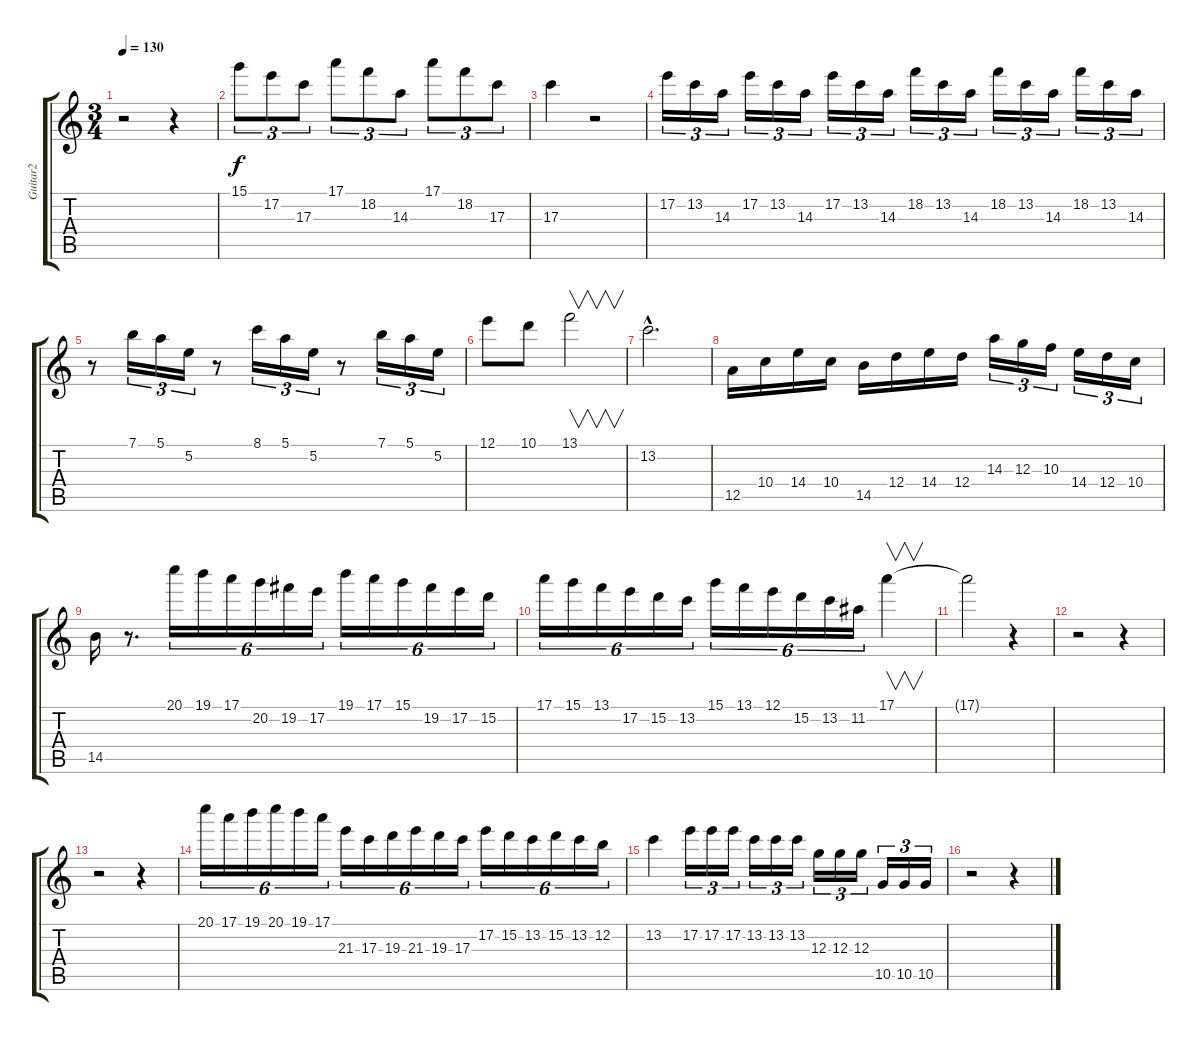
\track ("Guitar2" "Guitar2") {instrument distortionguitar}
\staff {score tabs}
\tuning (E4 B3 G3 D3 A2 E2) {hide}
\ts (3 4)
\tempo 130
\clef g2
\ks c
r.2{dy f} r.4 |
15.1.8{tu (3 2)} 17.2.8{tu (3 2)} 17.3.8{tu (3 2)} 17.1.8{tu (3 2)} 18.2.8{tu (3 2)} 14.3.8{tu (3 2)} 17.1.8{tu (3 2)} 18.2.8{tu (3 2)} 17.3.8{tu (3 2)} |
17.3.4 r.2 |
17.2.16{tu (3 2)} 13.2.16{tu (3 2)} 14.3.16{tu (3 2)} 17.2.16{tu (3 2)} 13.2.16{tu (3 2)} 14.3.16{tu (3 2)} 17.2.16{tu (3 2)} 13.2.16{tu (3 2)} 14.3.16{tu (3 2)} 18.2.16{tu (3 2)} 13.2.16{tu (3 2)} 14.3.16{tu (3 2)} 18.2.16{tu (3 2)} 13.2.16{tu (3 2)} 14.3.16{tu (3 2)} 18.2.16{tu (3 2)} 13.2.16{tu (3 2)} 14.3.16{tu (3 2)} |
r.8 7.1.16{tu (3 2)} 5.1.16{tu (3 2)} 5.2.16{tu (3 2)} r.8 8.1.16{tu (3 2)} 5.1.16{tu (3 2)} 5.2.16{tu (3 2)} r.8 7.1.16{tu (3 2)} 5.1.16{tu (3 2)} 5.2.16{tu (3 2)} |
12.1.8 10.1.8 13.1.2{v} |
13.2{hac}.2{d} |
12.5.16 10.4.16 14.4.16 10.4.16 14.5.16 12.4.16 14.4.16 12.4.16 14.3.16{tu (3 2)} 12.3.16{tu (3 2)} 10.3.16{tu (3 2)} 14.4.16{tu (3 2)} 12.4.16{tu (3 2)} 10.4.16{tu (3 2)} |
14.5.16 r.8{d} 20.1.16{tu (6 4)} 19.1.16{tu (6 4)} 17.1.16{tu (6 4)} 20.2.16{tu (6 4)} 19.2.16{tu (6 4)} 17.2.16{tu (6 4)} 19.1.16{tu (6 4)} 17.1.16{tu (6 4)} 15.1.16{tu (6 4)} 19.2.16{tu (6 4)} 17.2.16{tu (6 4)} 15.2.16{tu (6 4)} |
17.1.16{tu (6 4)} 15.1.16{tu (6 4)} 13.1.16{tu (6 4)} 17.2.16{tu (6 4)} 15.2.16{tu (6 4)} 13.2.16{tu (6 4)} 15.1.16{tu (6 4)} 13.1.16{tu (6 4)} 12.1.16{tu (6 4)} 15.2.16{tu (6 4)} 13.2.16{tu (6 4)} 11.2.16{tu (6 4)} 17.1.4{v} |
17.1{t}.2 r.4 |
r.2 r.4 |
r.2 r.4 |
20.1.16{tu (6 4)} 17.1.16{tu (6 4)} 19.1.16{tu (6 4)} 20.1.16{tu (6 4)} 19.1.16{tu (6 4)} 17.1.16{tu (6 4)} 21.3.16{tu (6 4)} 17.3.16{tu (6 4)} 19.3.16{tu (6 4)} 21.3.16{tu (6 4)} 19.3.16{tu (6 4)} 17.3.16{tu (6 4)} 17.2.16{tu (6 4)} 15.2.16{tu (6 4)} 13.2.16{tu (6 4)} 15.2.16{tu (6 4)} 13.2.16{tu (6 4)} 12.2.16{tu (6 4)} |
13.2.4 17.2.16{tu (3 2)} 17.2.16{tu (3 2)} 17.2.16{tu (3 2)} 13.2.16{tu (3 2)} 13.2.16{tu (3 2)} 13.2.16{tu (3 2)} 12.3.16{tu (3 2)} 12.3.16{tu (3 2)} 12.3.16{tu (3 2)} 10.5.16{tu (3 2)} 10.5.16{tu (3 2)} 10.5.16{tu (3 2)} |
r.2 r.4
